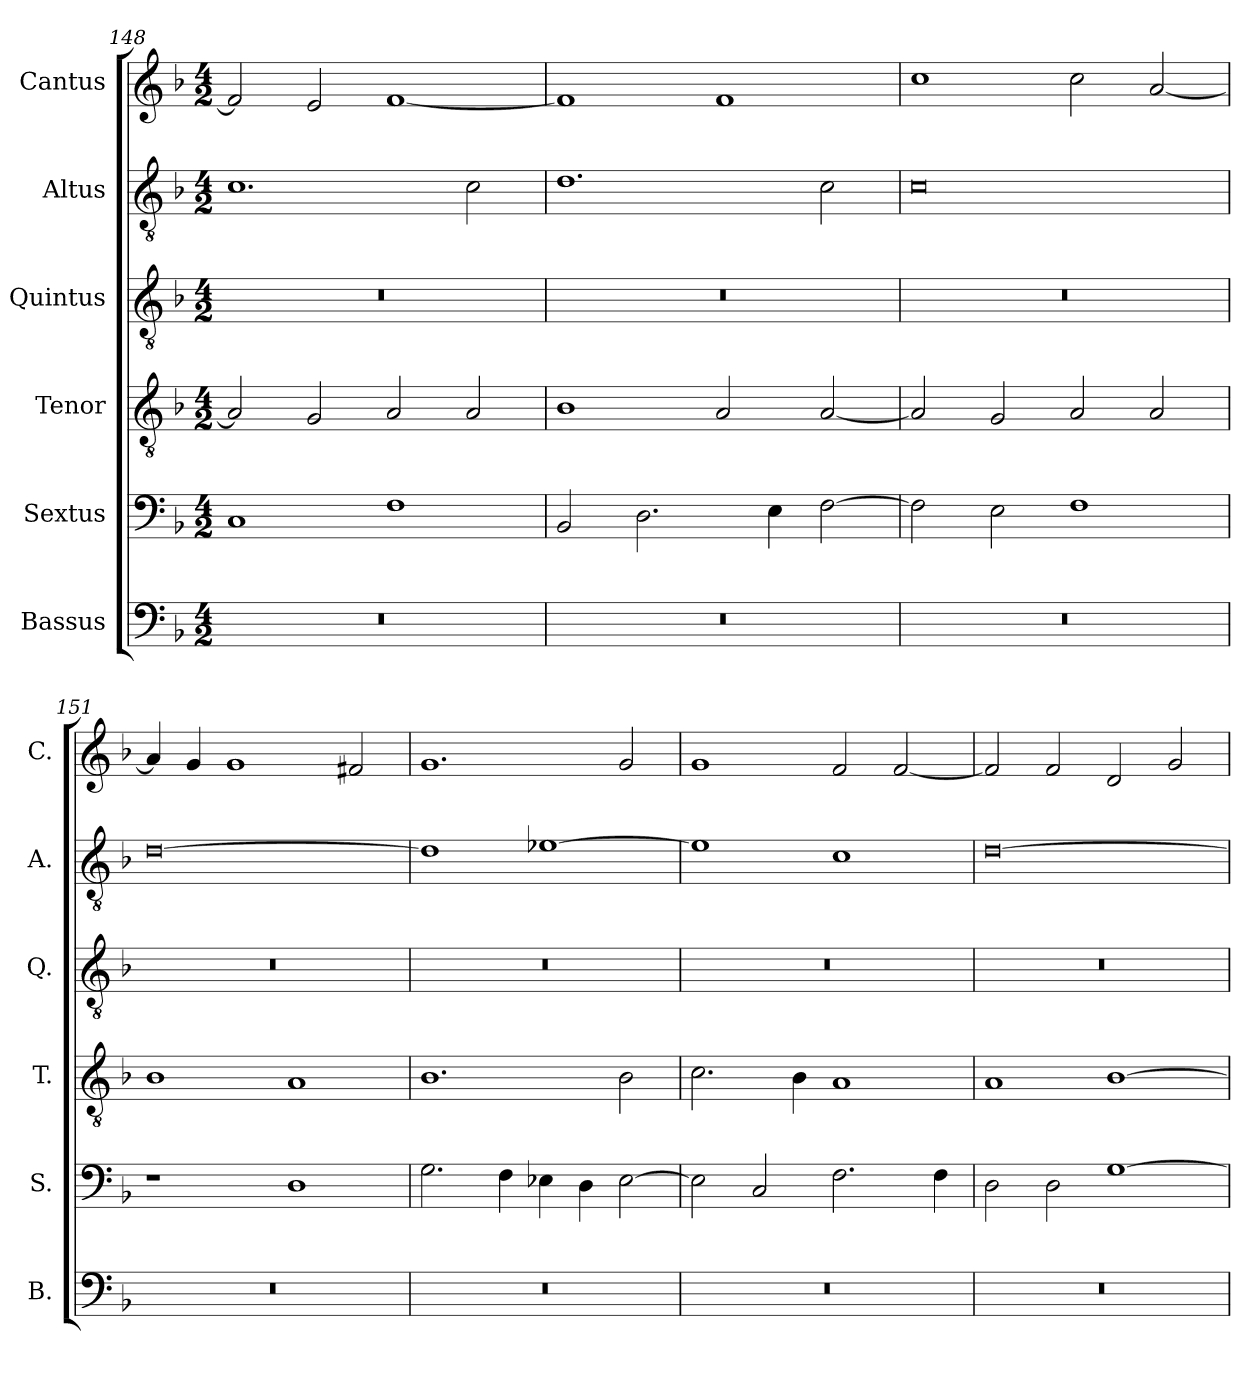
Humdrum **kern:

**kern	**kern	**kern	**kern	**kern	**kern
*part6	*part5	*part4	*part3	*part2	*part1
*staff6	*staff5	*staff4	*staff3	*staff2	*staff1
*I"Bassus	*I"Sextus	*I"Tenor	*I"Quintus	*I"Altus	*I"Cantus
*I'B.	*I'S.	*I'T.	*I'Q.	*I'A.	*I'C.
*clefF4	*clefF4	*clefGv2	*clefGv2	*clefGv2	*clefG2
*k[b-]	*k[b-]	*k[b-]	*k[b-]	*k[b-]	*k[b-]
*F:	*F:	*F:	*F:	*F:	*F:
*M4/2	*M4/2	*M4/2	*M4/2	*M4/2	*M4/2
=148	=148	=148	=148	=148	=148
0r	1C	2A/]	0r	1.c	2f/]
.	.	2G/	.	.	2e/
.	1F	2A/	.	.	[1f
.	.	2A/	.	2c\	.
=149	=149	=149	=149	=149	=149
0r	2BB-/	1B-	0r	1.d	1f]
.	2.D\	.	.	.	.
.	.	2A/	.	.	1f
.	4E\	.	.	.	.
.	[2F\	[2A/	.	2c\	.
=150	=150	=150	=150	=150	=150
0r	2F\]	2A/]	0r	0c	1cc
.	2E\	2G/	.	.	.
.	1F	2A/	.	.	2cc\
.	.	2A/	.	.	[2a/
=151	=151	=151	=151	=151	=151
0r	1r	1B-	0r	[0d	4a/]
.	.	.	.	.	4g/
.	.	.	.	.	1g
.	1D	1A	.	.	.
.	.	.	.	.	2f#X/
=152	=152	=152	=152	=152	=152
0r	2.G\	1.B-	0r	1d]	1.g
.	4F\	.	.	.	.
.	4E-X\	.	.	[1e-X	.
.	4D\	.	.	.	.
.	[2E-\	2B-\	.	.	2g/
=153	=153	=153	=153	=153	=153
0r	2E-\]	2.c\	0r	1e-]	1g
.	2C/	.	.	.	.
.	.	4B-\	.	.	.
.	2.F\	1A	.	1c	2f/
.	.	.	.	.	[2f/
.	4F\	.	.	.	.
!!LO:PB:g=z
=154	=154	=154	=154	=154	=154
0r	2D\	1A	0r	[0d	2f/]
.	2D\	.	.	.	2f/
.	[1G	[1B-	.	.	2d/
.	.	.	.	.	2g/
=	=	=	=	=	=
*-	*-	*-	*-	*-	*-
